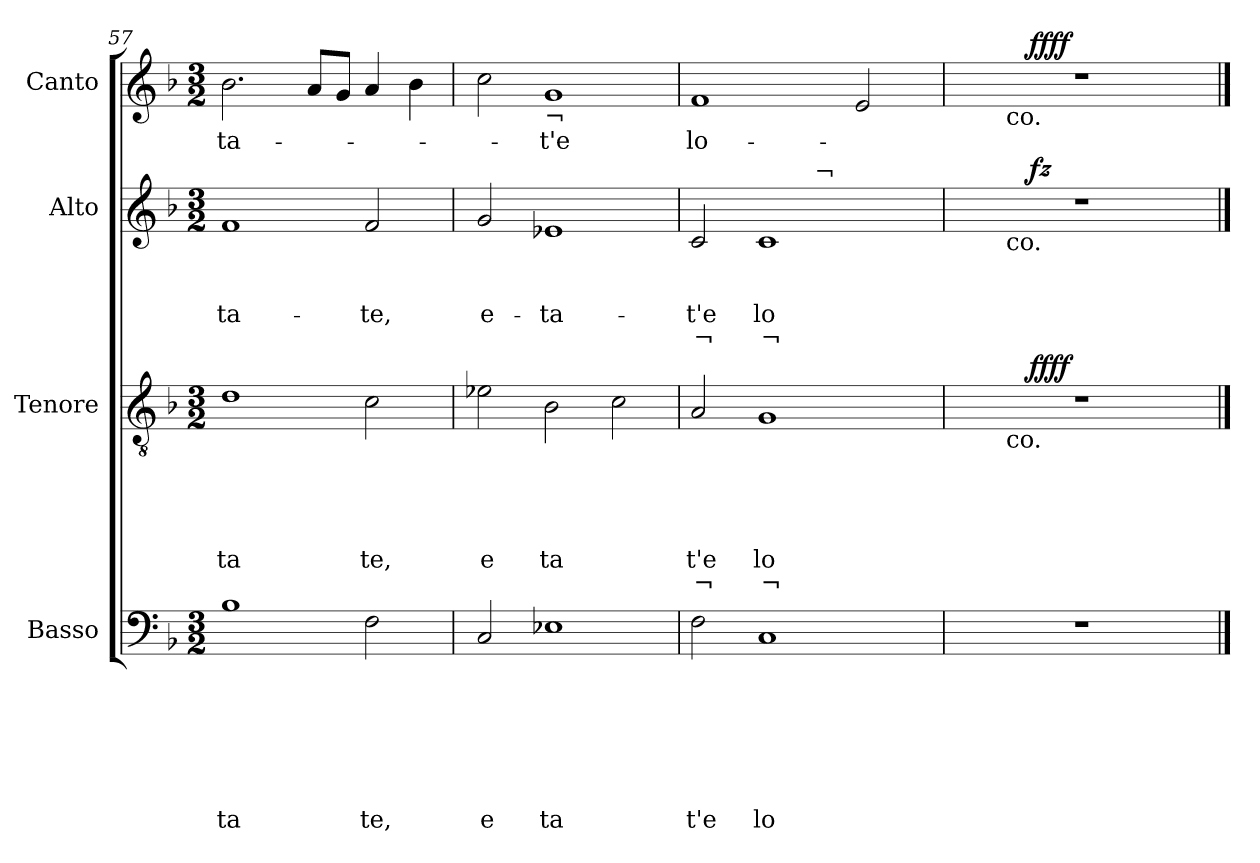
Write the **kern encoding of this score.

**kern	**text	**text	**text	**text	**text	**text	**text	**kern	**text	**text	**text	**text	**text	**text	**dynam	**kern	**text	**text	**text	**text	**dynam	**kern	**text	**dynam
*part4	*part4	*part4	*part4	*part4	*part4	*part4	*part4	*part3	*part3	*part3	*part3	*part3	*part3	*part3	*part3	*part2	*part2	*part2	*part2	*part2	*part2	*part1	*part1	*part1
*staff4	*staff4	*staff4	*staff4	*staff4	*staff4	*staff4	*staff4	*staff3	*staff3	*staff3	*staff3	*staff3	*staff3	*staff3	*staff3	*staff2	*staff2	*staff2	*staff2	*staff2	*staff2	*staff1	*staff1	*staff1
*I"Basso	*	*	*	*	*	*	*	*I"Tenore	*	*	*	*	*	*	*	*I"Alto	*	*	*	*	*	*I"Canto	*	*
*clefF4	*	*	*	*	*	*	*	*clefGv2	*	*	*	*	*	*	*	*clefG2	*	*	*	*	*	*clefG2	*	*
*k[b-]	*	*	*	*	*	*	*	*k[b-]	*	*	*	*	*	*	*	*k[b-]	*	*	*	*	*	*k[b-]	*	*
*F:	*	*	*	*	*	*	*	*F:	*	*	*	*	*	*	*	*F:	*	*	*	*	*	*F:	*	*
*M3/2	*	*	*	*	*	*	*	*M3/2	*	*	*	*	*	*	*	*M3/2	*	*	*	*	*	*M3/2	*	*
=57	=57	=57	=57	=57	=57	=57	=57	=57	=57	=57	=57	=57	=57	=57	=57	=57	=57	=57	=57	=57	=57	=57	=57	=57
!	!	!	!	!	!	!	!LO:LY:b	!	!	!	!	!	!LO:LY:b	!	!	!	!	!	!LO:LY:b	!	!	!	!LO:LY:b	!
1B-	.	.	.	.	.	.	ta	1d	.	.	.	.	ta	.	.	1f	.	.	-ta-	.	.	2.b-\	-ta-	.
.	.	.	.	.	.	.	.	.	.	.	.	.	.	.	.	.	.	.	.	.	.	8a/L	.	.
.	.	.	.	.	.	.	.	.	.	.	.	.	.	.	.	.	.	.	.	.	.	8g/J	.	.
!	!	!	!	!	!	!	!LO:LY:b	!	!	!	!	!	!LO:LY:b	!	!	!	!	!	!LO:LY:b	!	!	!	!	!
2F\	.	.	.	.	.	.	te,	2c\	.	.	.	.	te,	.	.	2f/	.	.	-te,	.	.	4a/	.	.
.	.	.	.	.	.	.	.	.	.	.	.	.	.	.	.	.	.	.	.	.	.	4b-\	.	.
=58	=58	=58	=58	=58	=58	=58	=58	=58	=58	=58	=58	=58	=58	=58	=58	=58	=58	=58	=58	=58	=58	=58	=58	=58
!	!	!	!	!	!	!	!LO:LY:b	!	!	!	!	!	!LO:LY:b	!	!	!	!	!	!LO:LY:b	!	!	!	!	!
2C/	.	.	.	.	.	.	e	2e-X\	.	.	.	.	e	.	.	2g/	.	.	e-	.	.	2cc\	.	.
!	!	!	!	!	!	!	!	!	!	!	!	!	!	!	!	!	!	!	!	!	!	!LO:TX:b:t=¬	!	!
!	!	!	!	!	!	!	!LO:LY:b	!	!	!	!	!	!LO:LY:b	!	!	!	!	!	!LO:LY:b	!	!	!	!LO:LY:b	!
1E-X	.	.	.	.	.	.	ta	2B-\	.	.	.	.	ta	.	.	1e-X	.	.	-ta-	.	.	1g	-t'e	.
.	.	.	.	.	.	.	.	2c\	.	.	.	.	.	.	.	.	.	.	.	.	.	.	.	.
=59	=59	=59	=59	=59	=59	=59	=59	=59	=59	=59	=59	=59	=59	=59	=59	=59	=59	=59	=59	=59	=59	=59	=59	=59
!	!	!	!	!	!	!	!	!	!	!	!	!	!	!	!	!LO:TX:a:t=¬	!	!	!	!	!	!	!	!
!	!	!	!	!	!	!	!LO:LY:b	!	!	!	!	!	!LO:LY:b	!LO:LY:b	!	!	!	!	!LO:LY:b	!LO:LY:b	!	!	!LO:LY:b	!
*	*	*	*	*	*	*	*	*	*	*	*	*	*	*	*	*^	*	*	*	*	*	*	*	*
2F\	.	.	.	.	.	.	t'e	2A/	.	.	.	.	t'e	¬	.	2c/	2ryy	.	.	-t'e	-¬	.	1f	lo-	.
!	!	!	!	!	!	!	!LO:LY:b	!	!	!	!	!	!LO:LY:b	!LO:LY:b	!	!	!	!	!	!LO:LY:b	!LO:LY:b	!	!	!	!
1C	.	.	.	.	.	.	lo	1G	.	.	.	.	lo	¬-	.	1c	4ryy	.	.	lo-	¬-	.	.	.	.
.	.	.	.	.	.	.	.	.	.	.	.	.	.	.	.	.	32ryy	.	.	.	.	.	.	.	.
!	!	!	!	!	!	!	!	!	!	!	!	!	!	!	!	!	!LO:TX:a:t=¬	!	!	!	!	!	!	!	!
.	.	.	.	.	.	.	.	.	.	.	.	.	.	.	.	.	2ryy	.	.	.	.	.	.	.	.
.	.	.	.	.	.	.	.	.	.	.	.	.	.	.	.	.	.	.	.	.	.	.	2e/	.	.
.	.	.	.	.	.	.	.	.	.	.	.	.	.	.	.	.	8..ryy	.	.	.	.	.	.	.	.
=60	=60	=60	=60	=60	=60	=60	=60	=60	=60	=60	=60	=60	=60	=60	=60	=60	=60	=60	=60	=60	=60	=60	=60	=60	=60
*	*	*	*	*	*	*	*	*^	*	*	*	*	*	*	*	*	*^	*	*	*	*	*	*^	*	*
*	*	*	*	*	*	*	*	*	*^	*	*	*	*	*	*	*	*	*	*	*	*	*	*	*	*	*^	*	*
1.r	.	.	.	.	.	.	.	1.r	3ryy	6ryy	.	.	.	.	.	.	.	1.r	3ryy	6ryy	.	.	.	.	.	1.r	3ryy	6ryy	.	.
.	.	.	.	.	.	.	.	.	.	24..ryy	.	.	.	.	.	.	.	.	.	24..ryy	.	.	.	.	.	.	.	24..ryy	.	.
!	!	!	!	!	!	!	!	!	!	!	!	!	!	!	!	!	!	!	!	!	!	!	!	!	!	!	!	!LO:TX:b:t=co.	!	!
!	!	!	!	!	!	!	!	!	!	!	!	!	!	!	!	!	!	!	!	!LO:TX:b:t=co.	!	!	!	!	!	!	!	!	!	!
!	!	!	!	!	!	!	!	!	!	!LO:TX:b:t=co.	!	!	!	!	!	!	!	!	!	!	!	!	!	!	!	!	!	!	!	!
.	.	.	.	.	.	.	.	.	.	3%2ryy	.	.	.	.	.	.	.	.	.	3%2ryy	.	.	.	.	.	.	.	3%2ryy	.	.
!	!	!	!	!	!	!	!	!	!	!	!	!	!	!	!	!	!LO:DY:b	!	!	!	!	!	!	!	!LO:DY:b	!	!	!	!	!LO:DY:b
.	.	.	.	.	.	.	.	.	3%2..ryy	.	.	.	.	.	.	.	ffff	.	3%2..ryy	.	.	.	.	.	fz	.	3%2..ryy	.	.	ffff
.	.	.	.	.	.	.	.	.	.	3ryy	.	.	.	.	.	.	.	.	.	3ryy	.	.	.	.	.	.	.	3ryy	.	.
.	.	.	.	.	.	.	.	.	.	6ryy	.	.	.	.	.	.	.	.	.	6ryy	.	.	.	.	.	.	.	6ryy	.	.
.	.	.	.	.	.	.	.	.	.	12ryy	.	.	.	.	.	.	.	.	.	12ryy	.	.	.	.	.	.	.	12ryy	.	.
.	.	.	.	.	.	.	.	.	.	96ryy	.	.	.	.	.	.	.	.	.	96ryy	.	.	.	.	.	.	.	96ryy	.	.
*	*	*	*	*	*	*	*	*v	*v	*v	*	*	*	*	*	*	*	*	*	*	*	*	*	*	*	*v	*v	*v	*	*
*	*	*	*	*	*	*	*	*	*	*	*	*	*	*	*	*v	*v	*v	*	*	*	*	*	*	*	*
==	==	==	==	==	==	==	==	==	==	==	==	==	==	==	==	==	==	==	==	==	==	==	==	==
*-	*-	*-	*-	*-	*-	*-	*-	*-	*-	*-	*-	*-	*-	*-	*-	*-	*-	*-	*-	*-	*-	*-	*-	*-
